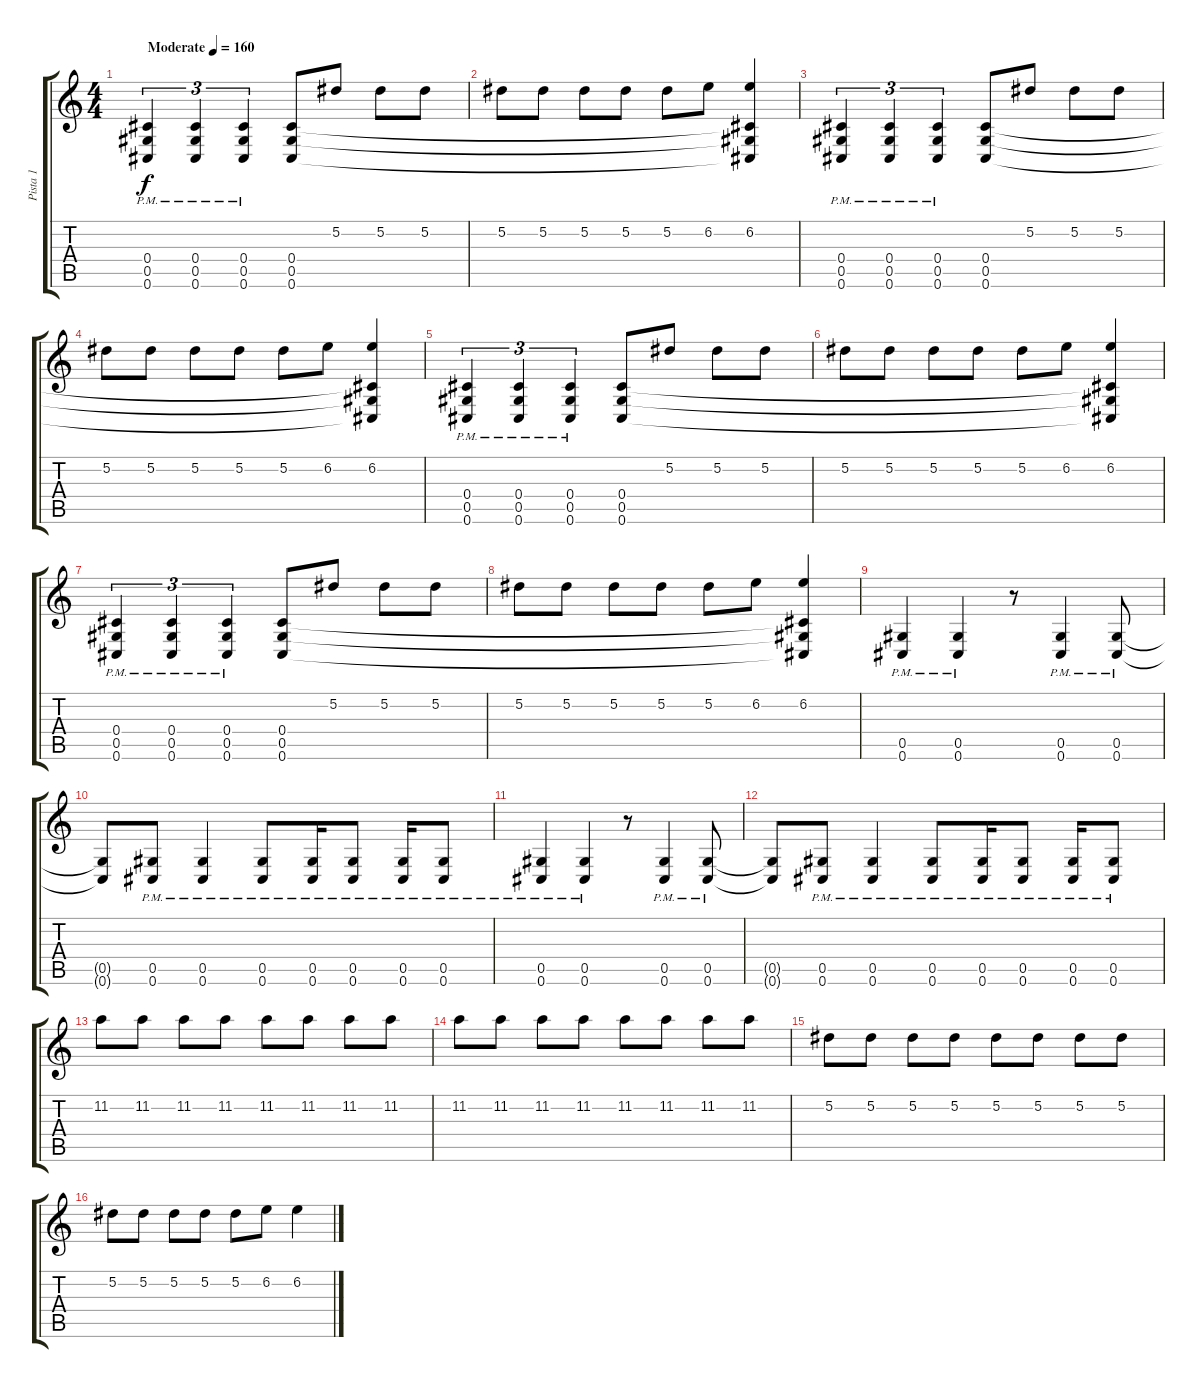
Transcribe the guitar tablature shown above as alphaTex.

\track ("Pista 1" "Pista 1") {instrument distortionguitar}
\staff {score tabs}
\tuning (Eb4 Bb3 Gb3 Db3 Ab2 Db2) {hide}
\ts (4 4)
\tempo (160 "Moderate")
\clef g2
\ks c
(0.4{pm} 0.5{pm} 0.6{pm}).4{tu (3 2) dy f instrument distortionguitar} (0.4{pm} 0.5{pm} 0.6{pm}).4{tu (3 2)} (0.4{pm} 0.5{pm} 0.6{pm}).4{tu (3 2)} (0.4 0.5 0.6).8 5.2.8 5.2.8 5.2.8 |
5.2.8 5.2.8 5.2.8 5.2.8 5.2.8 6.2.8 (6.2 0.4{t} 0.5{t} 0.6{t}).4 |
(0.4{pm} 0.5{pm} 0.6{pm}).4{tu (3 2)} (0.4{pm} 0.5{pm} 0.6{pm}).4{tu (3 2)} (0.4{pm} 0.5{pm} 0.6{pm}).4{tu (3 2)} (0.4 0.5 0.6).8 5.2.8 5.2.8 5.2.8 |
5.2.8 5.2.8 5.2.8 5.2.8 5.2.8 6.2.8 (6.2 0.4{t} 0.5{t} 0.6{t}).4 |
(0.4{pm} 0.5{pm} 0.6{pm}).4{tu (3 2)} (0.4{pm} 0.5{pm} 0.6{pm}).4{tu (3 2)} (0.4{pm} 0.5{pm} 0.6{pm}).4{tu (3 2)} (0.4 0.5 0.6).8 5.2.8 5.2.8 5.2.8 |
5.2.8 5.2.8 5.2.8 5.2.8 5.2.8 6.2.8 (6.2 0.4{t} 0.5{t} 0.6{t}).4 |
(0.4{pm} 0.5{pm} 0.6{pm}).4{tu (3 2)} (0.4{pm} 0.5{pm} 0.6{pm}).4{tu (3 2)} (0.4{pm} 0.5{pm} 0.6{pm}).4{tu (3 2)} (0.4 0.5 0.6).8 5.2.8 5.2.8 5.2.8 |
5.2.8 5.2.8 5.2.8 5.2.8 5.2.8 6.2.8 (6.2 0.4{t} 0.5{t} 0.6{t}).4 |
(0.5{pm} 0.6{pm}).4 (0.5{pm} 0.6{pm}).4 r.8 (0.5{pm} 0.6{pm}).4 (0.5{pm} 0.6{pm}).8 |
(0.5{t} 0.6{t}).8 (0.5{pm} 0.6{pm}).8 (0.5{pm} 0.6{pm}).4 (0.5{pm} 0.6{pm}).8 (0.5{pm} 0.6{pm}).16 (0.5{pm} 0.6{pm}).8 (0.5{pm} 0.6{pm}).16 (0.5{pm} 0.6{pm}).8 |
(0.5{pm} 0.6{pm}).4 (0.5{pm} 0.6{pm}).4 r.8 (0.5{pm} 0.6{pm}).4 (0.5{pm} 0.6{pm}).8 |
(0.5{t} 0.6{t}).8 (0.5{pm} 0.6{pm}).8 (0.5{pm} 0.6{pm}).4 (0.5{pm} 0.6{pm}).8 (0.5{pm} 0.6{pm}).16 (0.5{pm} 0.6{pm}).8 (0.5{pm} 0.6{pm}).16 (0.5{pm} 0.6{pm}).8 |
11.2.8 11.2.8 11.2.8 11.2.8 11.2.8 11.2.8 11.2.8 11.2.8 |
11.2.8 11.2.8 11.2.8 11.2.8 11.2.8 11.2.8 11.2.8 11.2.8 |
5.2.8 5.2.8 5.2.8 5.2.8 5.2.8 5.2.8 5.2.8 5.2.8 |
5.2.8 5.2.8 5.2.8 5.2.8 5.2.8 6.2.8 6.2.4
